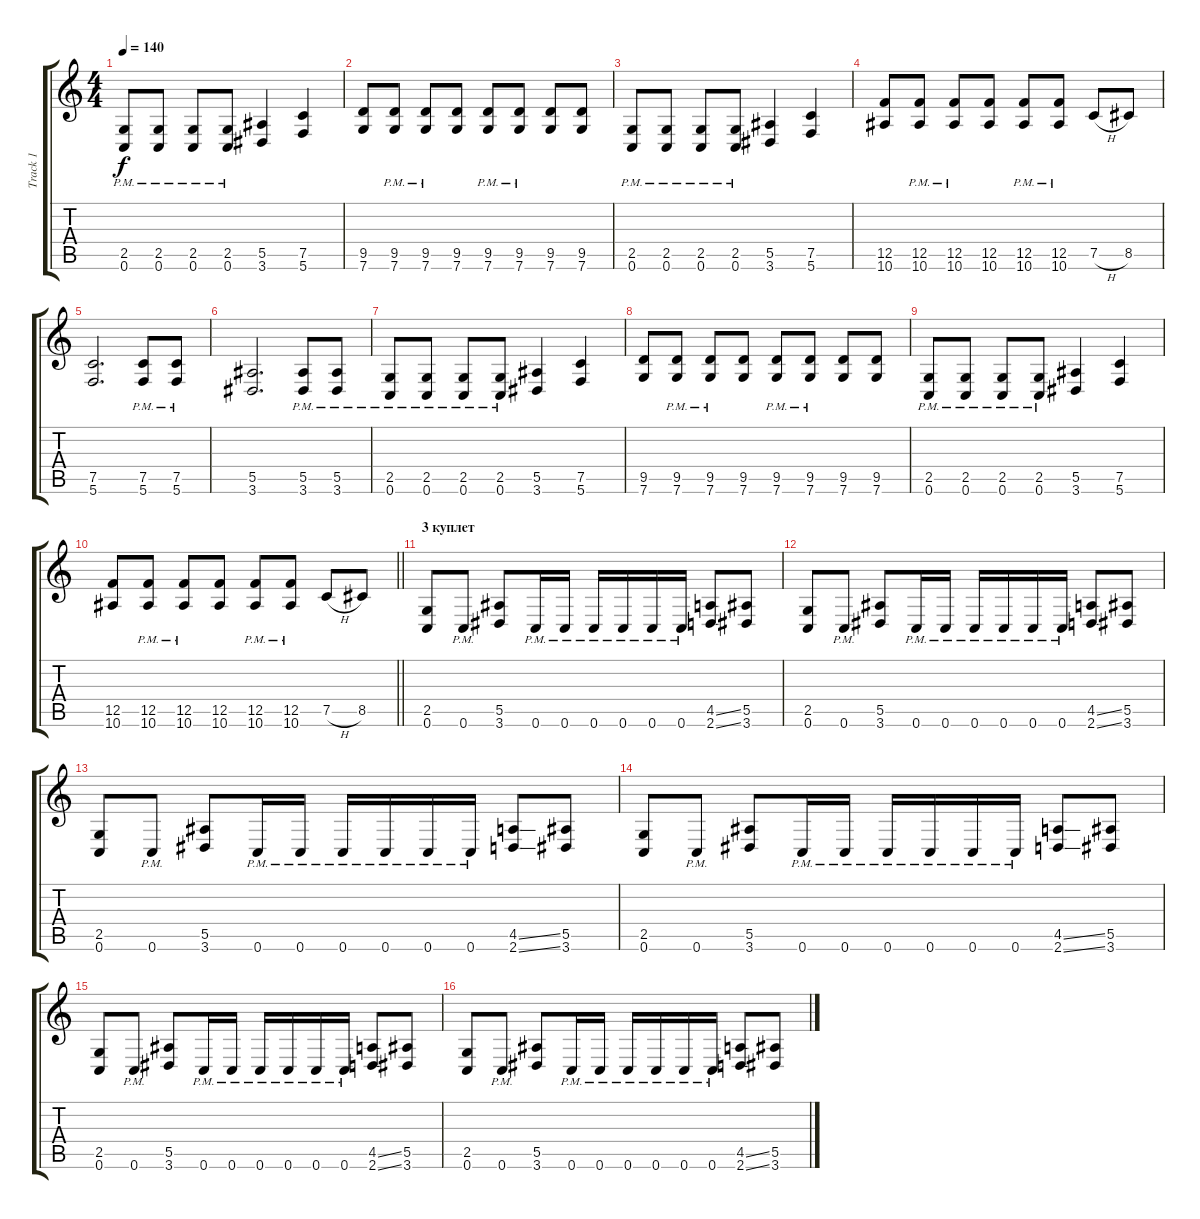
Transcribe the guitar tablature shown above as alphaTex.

\track ("Track 1" "Track 1") {instrument distortionguitar}
\staff {score tabs}
\tuning (C4 G3 Eb3 Bb2 F2 C2) {hide}
\ts (4 4)
\tempo 140
\clef g2
\ks c
(2.5{pm} 0.6{pm}).8{dy f} (2.5{pm} 0.6{pm}).8 (2.5{pm} 0.6{pm}).8 (2.5{pm} 0.6{pm}).8 (5.5 3.6).4 (7.5 5.6).4 |
(9.5 7.6).8 (9.5{pm} 7.6{pm}).8 (9.5{pm} 7.6{pm}).8 (9.5 7.6).8 (9.5{pm} 7.6{pm}).8 (9.5{pm} 7.6{pm}).8 (9.5 7.6).8 (9.5 7.6).8 |
(2.5{pm} 0.6{pm}).8 (2.5{pm} 0.6{pm}).8 (2.5{pm} 0.6{pm}).8 (2.5{pm} 0.6{pm}).8 (5.5 3.6).4 (7.5 5.6).4 |
(12.5 10.6).8 (12.5{pm} 10.6{pm}).8 (12.5{pm} 10.6{pm}).8 (12.5 10.6).8 (12.5{pm} 10.6{pm}).8 (12.5{pm} 10.6{pm}).8 7.5{h}.8 8.5.8 |
(7.5 5.6).2{d} (7.5 5.6{pm}).8 (7.5 5.6{pm}).8 |
(5.5 3.6).2{d} (5.5 3.6{pm}).8 (5.5 3.6{pm}).8 |
(2.5{pm} 0.6{pm}).8 (2.5{pm} 0.6{pm}).8 (2.5{pm} 0.6{pm}).8 (2.5{pm} 0.6{pm}).8 (5.5 3.6).4 (7.5 5.6).4 |
(9.5 7.6).8 (9.5{pm} 7.6{pm}).8 (9.5{pm} 7.6{pm}).8 (9.5 7.6).8 (9.5{pm} 7.6{pm}).8 (9.5{pm} 7.6{pm}).8 (9.5 7.6).8 (9.5 7.6).8 |
(2.5{pm} 0.6{pm}).8 (2.5{pm} 0.6{pm}).8 (2.5{pm} 0.6{pm}).8 (2.5{pm} 0.6{pm}).8 (5.5 3.6).4 (7.5 5.6).4 |
\barLineRight lightlight
(12.5 10.6).8 (12.5{pm} 10.6{pm}).8 (12.5{pm} 10.6{pm}).8 (12.5 10.6).8 (12.5{pm} 10.6{pm}).8 (12.5{pm} 10.6{pm}).8 7.5{h}.8 8.5.8 |
\section ("" "3 куплет")
(2.5 0.6).8 0.6{pm}.8 (5.5 3.6).8 0.6{pm}.16 0.6{pm}.16 0.6{pm}.16 0.6{pm}.16 0.6{pm}.16 0.6{pm}.16 (4.5{ss} 2.6{ss}).8 (5.5 3.6).8 |
(2.5 0.6).8 0.6{pm}.8 (5.5 3.6).8 0.6{pm}.16 0.6{pm}.16 0.6{pm}.16 0.6{pm}.16 0.6{pm}.16 0.6{pm}.16 (4.5{ss} 2.6{ss}).8 (5.5 3.6).8 |
(2.5 0.6).8 0.6{pm}.8 (5.5 3.6).8 0.6{pm}.16 0.6{pm}.16 0.6{pm}.16 0.6{pm}.16 0.6{pm}.16 0.6{pm}.16 (4.5{ss} 2.6{ss}).8 (5.5 3.6).8 |
(2.5 0.6).8 0.6{pm}.8 (5.5 3.6).8 0.6{pm}.16 0.6{pm}.16 0.6{pm}.16 0.6{pm}.16 0.6{pm}.16 0.6{pm}.16 (4.5{ss} 2.6{ss}).8 (5.5 3.6).8 |
(2.5 0.6).8 0.6{pm}.8 (5.5 3.6).8 0.6{pm}.16 0.6{pm}.16 0.6{pm}.16 0.6{pm}.16 0.6{pm}.16 0.6{pm}.16 (4.5{ss} 2.6{ss}).8 (5.5 3.6).8 |
(2.5 0.6).8 0.6{pm}.8 (5.5 3.6).8 0.6{pm}.16 0.6{pm}.16 0.6{pm}.16 0.6{pm}.16 0.6{pm}.16 0.6{pm}.16 (4.5{ss} 2.6{ss}).8 (5.5 3.6).8
